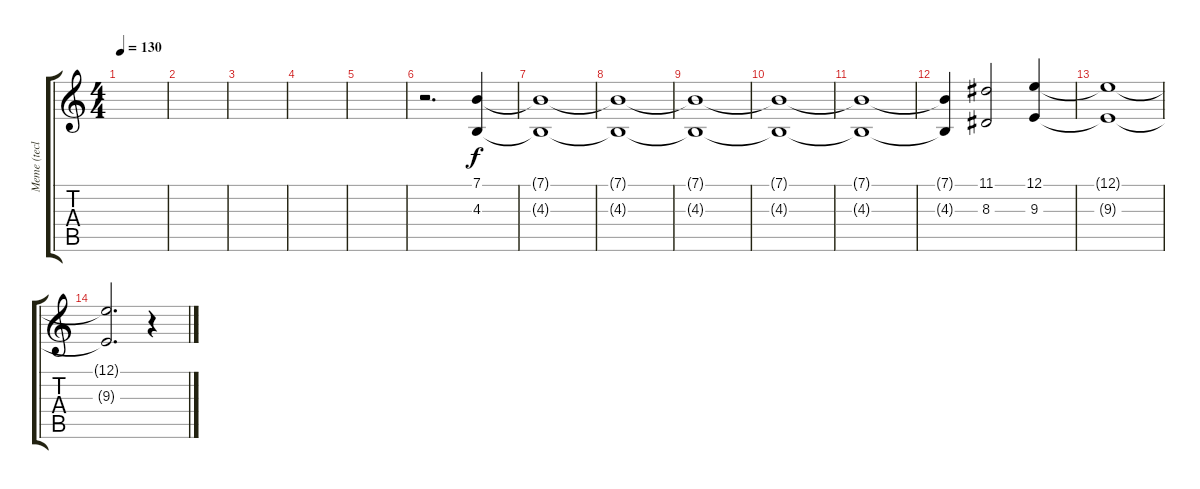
\track ("Meme (teclado)" "Meme (tecl") {instrument stringensemble1}
\staff {score tabs}
\tuning (E4 B3 G3 D3 A2 E2) {hide}
\ts (4 4)
\tempo 130
\clef g2
\ks c
|
|
|
|
|
r.2{d instrument stringensemble1} (7.1 4.3).4 |
(7.1{t} 4.3{t}).1 |
(7.1{t} 4.3{t}).1 |
(7.1{t} 4.3{t}).1 |
(7.1{t} 4.3{t}).1 |
(7.1{t} 4.3{t}).1 |
(7.1{t} 4.3{t}).4 (11.1 8.3).2 (12.1 9.3).4 |
(12.1{t} 9.3{t}).1 |
(12.1{t} 9.3{t}).2{d} r.4
